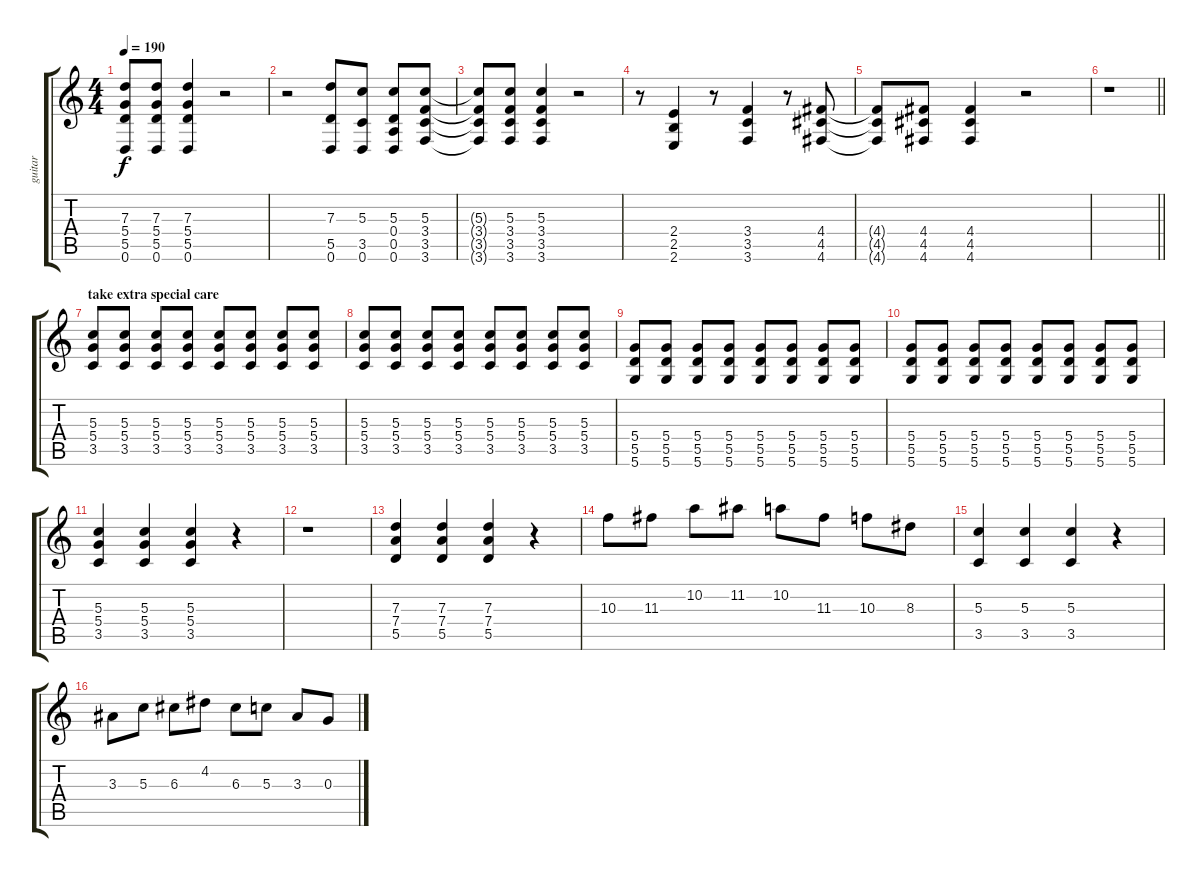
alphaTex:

\track ("guitar" "guitar") {instrument overdrivenguitar}
\staff {score tabs}
\tuning (E4 B3 G3 D3 A2 D2) {hide}
\ts (4 4)
\tempo 190
\clef g2
\ks c
(7.3{t} 5.4{t} 5.5{t} 0.6{t}).8{dy f} (7.3 5.4 5.5 0.6).8 (7.3 5.4 5.5 0.6).4 r.2 |
r.2 (7.3 5.5 0.6).8 (5.3 3.5 0.6).8 (5.3 0.4 0.5 0.6).8 (5.3 3.4 3.5 3.6).8 |
(5.3{t} 3.4{t} 3.5{t} 3.6{t}).8 (5.3 3.4 3.5 3.6).8 (5.3 3.4 3.5 3.6).4 r.2 |
r.8 (2.4 2.5 2.6).4 r.8 (3.4 3.5 3.6).4 r.8 (4.4 4.5 4.6).8 |
(4.4{t} 4.5{t} 4.6{t}).8 (4.4 4.5 4.6).8 (4.4 4.5 4.6).4 r.2 |
\barLineRight lightlight
r.1 |
\section ("" "take extra special care")
(5.3 5.4 3.5).8 (5.3 5.4 3.5).8 (5.3 5.4 3.5).8 (5.3 5.4 3.5).8 (5.3 5.4 3.5).8 (5.3 5.4 3.5).8 (5.3 5.4 3.5).8 (5.3 5.4 3.5).8 |
(5.3 5.4 3.5).8 (5.3 5.4 3.5).8 (5.3 5.4 3.5).8 (5.3 5.4 3.5).8 (5.3 5.4 3.5).8 (5.3 5.4 3.5).8 (5.3 5.4 3.5).8 (5.3 5.4 3.5).8 |
(5.4 5.5 5.6).8 (5.4 5.5 5.6).8 (5.4 5.5 5.6).8 (5.4 5.5 5.6).8 (5.4 5.5 5.6).8 (5.4 5.5 5.6).8 (5.4 5.5 5.6).8 (5.4 5.5 5.6).8 |
(5.4 5.5 5.6).8 (5.4 5.5 5.6).8 (5.4 5.5 5.6).8 (5.4 5.5 5.6).8 (5.4 5.5 5.6).8 (5.4 5.5 5.6).8 (5.4 5.5 5.6).8 (5.4 5.5 5.6).8 |
(5.3 5.4 3.5).4 (5.3 5.4 3.5).4 (5.3 5.4 3.5).4 r.4 |
r.1 |
(7.3 7.4 5.5).4 (7.3 7.4 5.5).4 (7.3 7.4 5.5).4 r.4 |
10.3.8 11.3.8 10.2.8 11.2.8 10.2.8 11.3.8 10.3.8 8.3.8 |
(5.3 3.5).4 (5.3 3.5).4 (5.3 3.5).4 r.4 |
3.3.8 5.3.8 6.3.8 4.2.8 6.3.8 5.3.8 3.3.8 0.3.8
